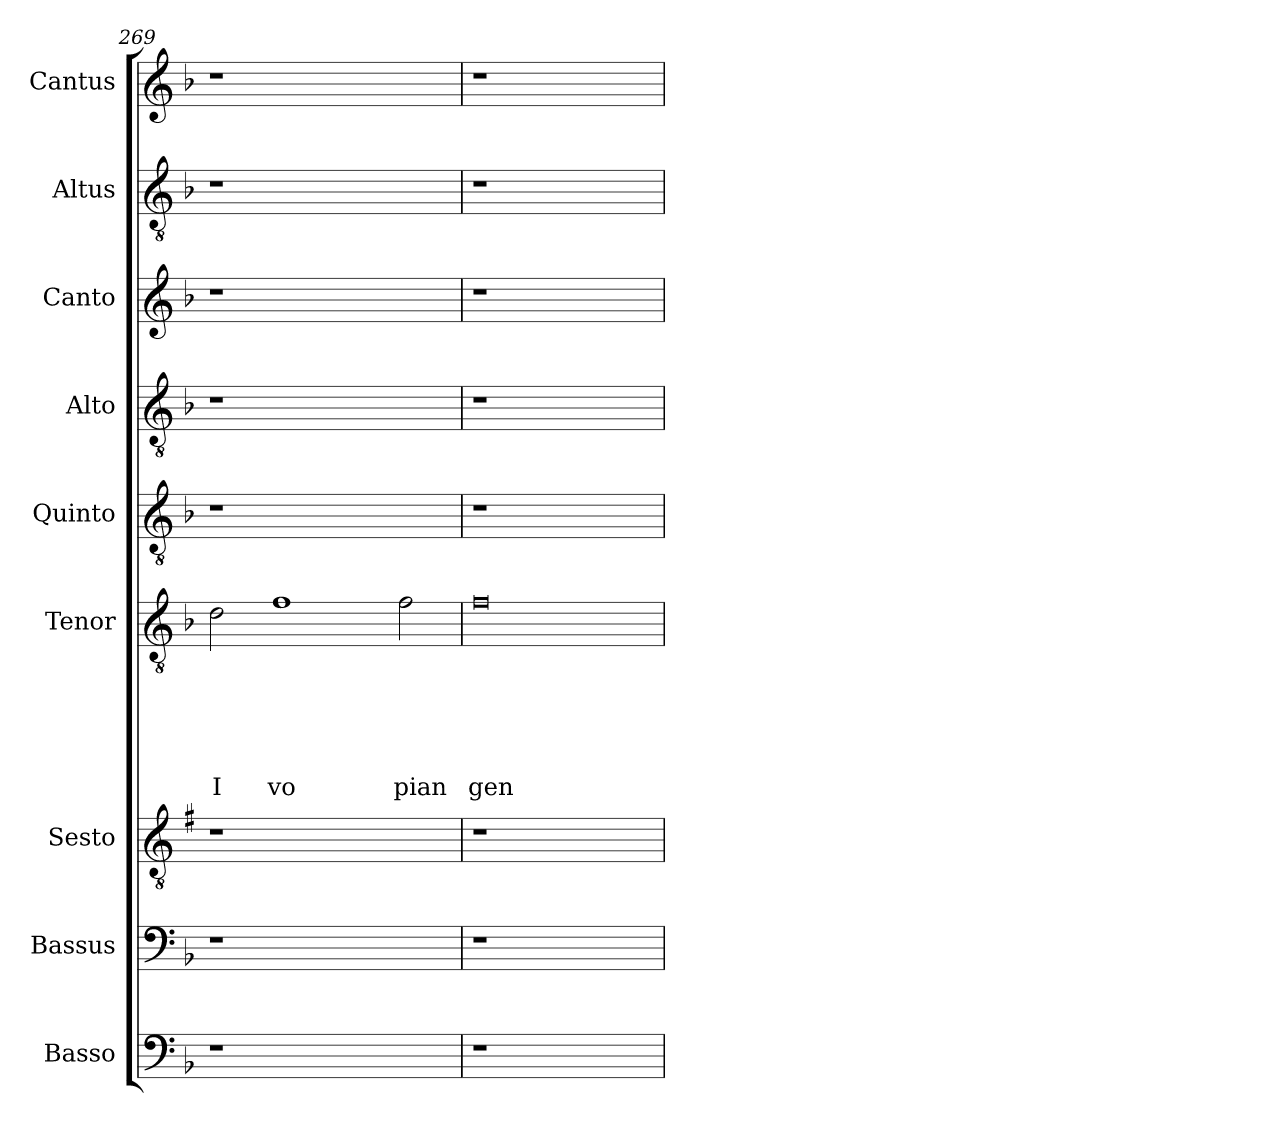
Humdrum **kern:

**kern	**kern	**kern	**kern	**text	**text	**text	**text	**text	**text	**kern	**kern	**kern	**kern	**kern
*part9	*part8	*part7	*part6	*part6	*part6	*part6	*part6	*part6	*part6	*part5	*part4	*part3	*part2	*part1
*staff9	*staff8	*staff7	*staff6	*staff6	*staff6	*staff6	*staff6	*staff6	*staff6	*staff5	*staff4	*staff3	*staff2	*staff1
*I"Basso	*I"Bassus	*I"Sesto	*I"Tenor	*	*	*	*	*	*	*I"Quinto	*I"Alto	*I"Canto	*I"Altus	*I"Cantus
*	*	*I'Sesto	*I'Tenor	*	*	*	*	*	*	*I'Quinto	*I'Alto	*I'Canto	*I'Altus	*I'Cantus
*clefF4	*clefF4	*clefGv2	*clefGv2	*	*	*	*	*	*	*clefGv2	*clefGv2	*clefG2	*clefGv2	*clefG2
*k[b-]	*k[b-]	*k[f#]	*k[b-]	*	*	*	*	*	*	*k[b-]	*k[b-]	*k[b-]	*k[b-]	*k[b-]
*F:	*F:	*G:	*F:	*	*	*	*	*	*	*F:	*F:	*F:	*F:	*F:
=269	=269	=269	=269	=269	=269	=269	=269	=269	=269	=269	=269	=269	=269	=269
!	!	!	!	!	!	!	!	!	!LO:LY:b	!	!	!	!	!
1r	1r	1r	2d\	.	.	.	.	.	I	1r	1r	1r	1r	1r
!	!	!	!	!	!	!	!	!	!LO:LY:b	!	!	!	!	!
.	.	.	1f	.	.	.	.	.	vo	.	.	.	.	.
1ryy	1ryy	1ryy	.	.	.	.	.	.	.	1ryy	1ryy	1ryy	1ryy	1ryy
!	!	!	!	!	!	!	!	!	!LO:LY:b	!	!	!	!	!
.	.	.	2f\	.	.	.	.	.	pian	.	.	.	.	.
=270	=270	=270	=270	=270	=270	=270	=270	=270	=270	=270	=270	=270	=270	=270
!	!	!	!	!	!	!	!	!	!LO:LY:b	!	!	!	!	!
1r	1r	1r	0f	.	.	.	.	.	gen	1r	1r	1r	1r	1r
1ryy	1ryy	1ryy	.	.	.	.	.	.	.	1ryy	1ryy	1ryy	1ryy	1ryy
=	=	=	=	=	=	=	=	=	=	=	=	=	=	=
*-	*-	*-	*-	*-	*-	*-	*-	*-	*-	*-	*-	*-	*-	*-
